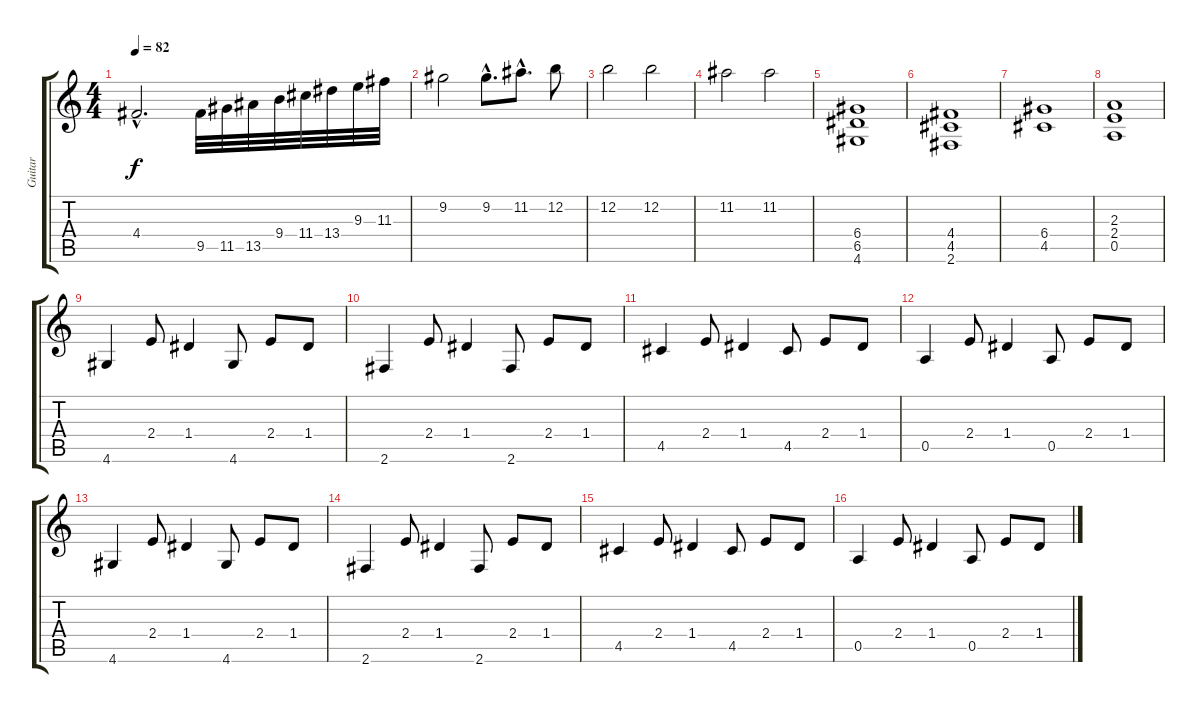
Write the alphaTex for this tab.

\track ("Guitar" "Guitar") {instrument distortionguitar}
\staff {score tabs}
\tuning (E4 B3 G3 D3 A2 E2) {hide}
\ts (4 4)
\tempo 82
\clef g2
\ks c
4.4{hac}.2{d dy f} 9.5.32 11.5.32 13.5.32 9.4.32 11.4.32 13.4.32 9.3.32 11.3.32 |
9.2.2 9.2{hac}.8{d} 11.2{hac}.8{d} 12.2.8 |
12.2.2 12.2.2 |
11.2.2 11.2.2 |
(6.4 6.5 4.6).1 |
(4.4 4.5 2.6).1 |
(6.4 4.5).1 |
(2.3 2.4 0.5).1 |
4.6.4 2.4.8 1.4.4 4.6.8 2.4.8 1.4.8 |
2.6.4 2.4.8 1.4.4 2.6.8 2.4.8 1.4.8 |
4.5.4 2.4.8 1.4.4 4.5.8 2.4.8 1.4.8 |
0.5.4 2.4.8 1.4.4 0.5.8 2.4.8 1.4.8 |
4.6.4 2.4.8 1.4.4 4.6.8 2.4.8 1.4.8 |
2.6.4 2.4.8 1.4.4 2.6.8 2.4.8 1.4.8 |
4.5.4 2.4.8 1.4.4 4.5.8 2.4.8 1.4.8 |
0.5.4 2.4.8 1.4.4 0.5.8 2.4.8 1.4.8
